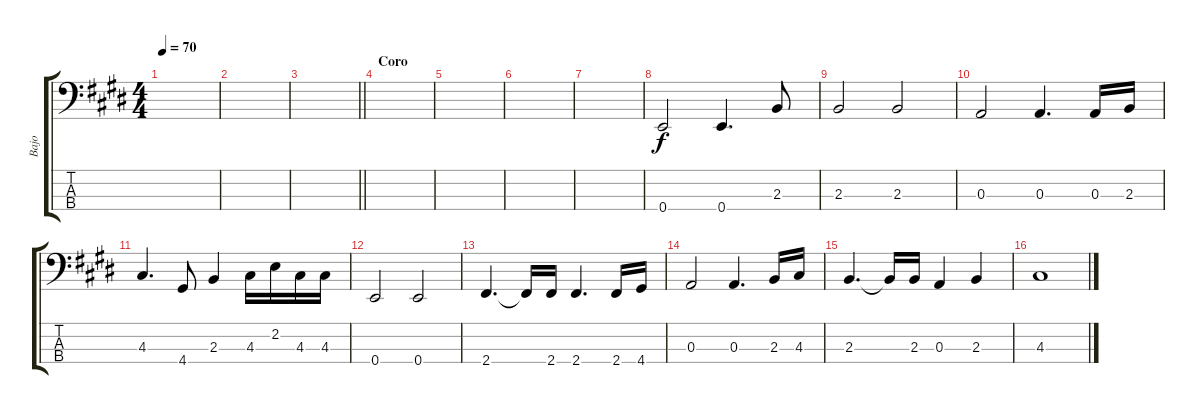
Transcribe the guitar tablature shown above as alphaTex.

\track ("Bajo" "Bajo") {instrument electricbassfinger}
\staff {score tabs}
\tuning (G2 D2 A1 E1) {hide}
\ts (4 4)
\tempo 70
\clef f4
\ks e
|
|
\barLineRight lightlight
|
\section ("" "Coro")
|
|
|
|
0.4.2 0.4.4{d} 2.3.8 |
2.3.2 2.3.2 |
0.3.2 0.3.4{d} 0.3.16 2.3.16 |
4.3.4{d} 4.4.8 2.3.4 4.3.16 2.2.16 4.3.16 4.3.16 |
0.4.2 0.4.2 |
2.4.4{d} 2.4{t}.16 2.4.16 2.4.4{d} 2.4.16 4.4.16 |
0.3.2 0.3.4{d} 2.3.16 4.3.16 |
2.3.4{d} 2.3{t}.16 2.3.16 0.3.4 2.3.4 |
4.3.1
